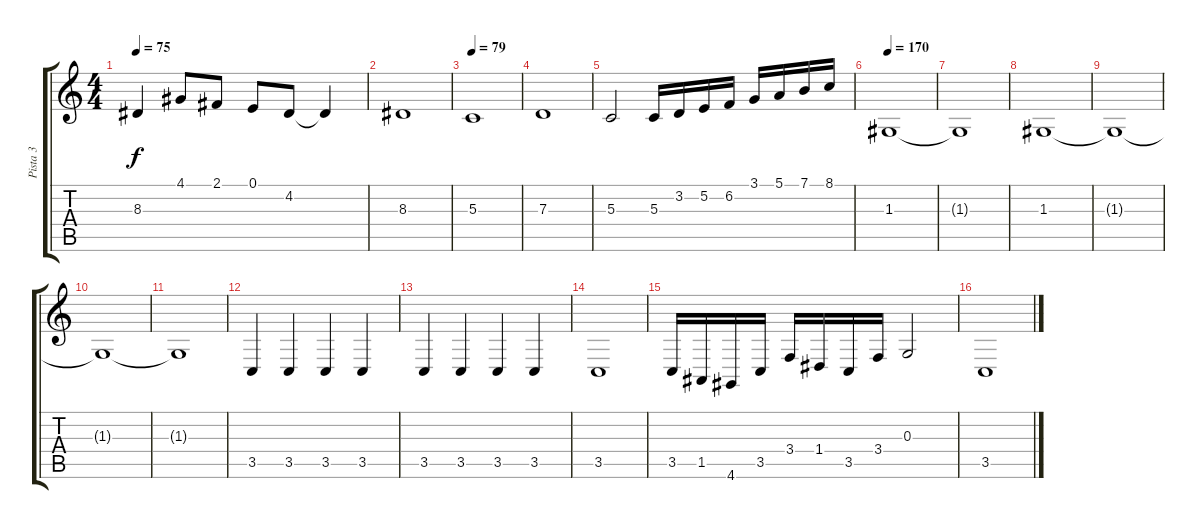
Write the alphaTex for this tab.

\track ("Pista 3" "Pista 3") {instrument trombone}
\staff {score tabs}
\tuning (E4 B3 G3 D3 A2 E2) {hide}
\ts (4 4)
\tempo 75
\clef g2
\ks c
8.3.4{dy f} 4.1.8 2.1.8 0.1.8 4.2.8 4.2{t}.4 |
8.3.1 |
\tempo 79
5.3.1 |
7.3.1 |
5.3.2 5.3.16 3.2.16 5.2.16 6.2.16 3.1.16 5.1.16 7.1.16 8.1.16 |
\tempo 170
1.3.1 |
1.3{t}.1 |
1.3.1 |
1.3{t}.1 |
1.3{t}.1 |
1.3{t}.1 |
3.5.4 3.5.4 3.5.4 3.5.4 |
3.5.4 3.5.4 3.5.4 3.5.4 |
3.5.1 |
3.5.16 1.5.16 4.6.16 3.5.16 3.4.16 1.4.16 3.5.16 3.4.16 0.3.2 |
3.5.1
